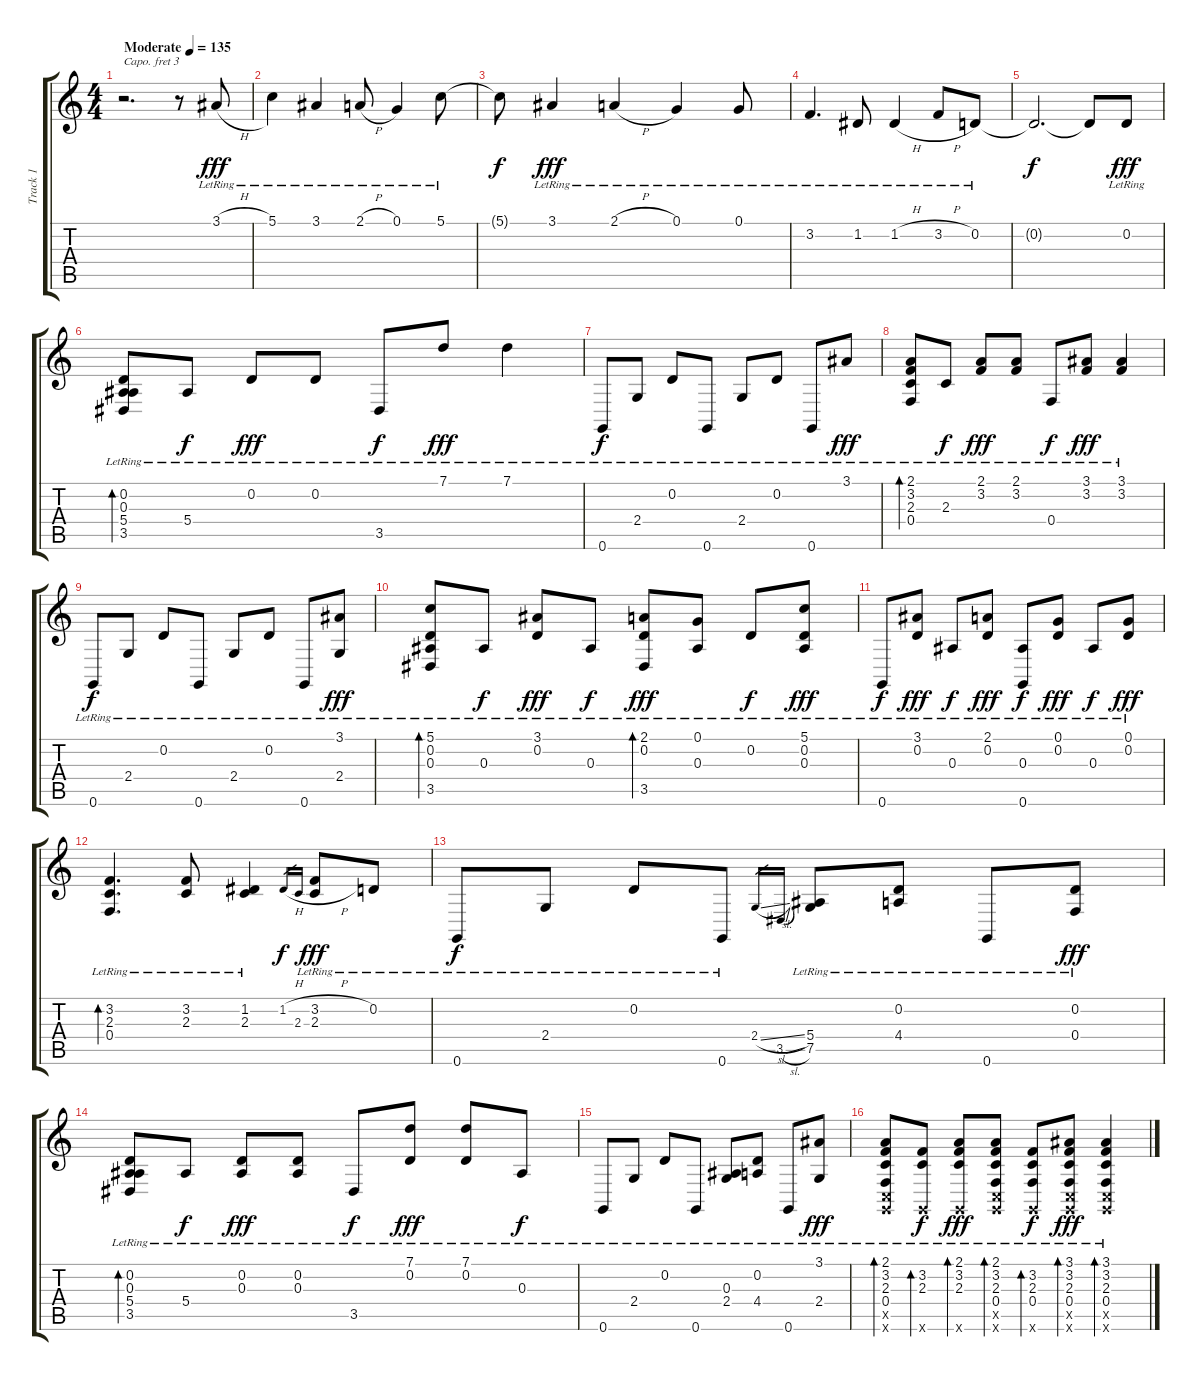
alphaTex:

\track ("Track 1" "Track 1") {instrument brightacousticpiano}
\staff {score tabs}
\capo 3
\tuning (E4 B3 G3 D3 A2 E2) {hide}
\ts (4 4)
\tempo (135 "Moderate")
\clef g2
\ks c
r.2{d dy fff instrument brightacousticpiano} r.8 3.1{h lr}.8 |
5.1{lr}.4 3.1{lr}.4 2.1{h lr}.8 0.1{lr}.4 5.1{lr}.8 |
5.1{t}.8{dy f} 3.1{lr}.4{dy fff} 2.1{h lr}.4 0.1{lr}.4 0.1{lr}.8 |
3.2{lr}.4{d} 1.2{lr}.8 1.2{h lr}.4 3.2{h lr}.8 0.2{lr}.8 |
0.2{t}.2{d dy f} 0.2{t}.8 0.2{lr}.8{dy fff} |
(0.2{lr} 0.3{lr} 5.4{lr} 3.5{lr}).8{bd 60} 5.4{lr}.8{dy f} 0.2{lr}.8{dy fff} 0.2{lr}.8 3.5{lr}.8{dy f} 7.1{lr}.8{dy fff} 7.1{lr}.4 |
0.6{lr}.8{dy f} 2.4{lr}.8 0.2{lr}.8 0.6{lr}.8 2.4{lr}.8 0.2{lr}.8 0.6{lr}.8 3.1{lr}.8{dy fff} |
(2.1{lr} 3.2{lr} 2.3{lr} 0.4{lr}).8{bd 60} 2.3{lr}.8{dy f} (2.1{lr} 3.2{lr}).8{dy fff} (2.1{lr} 3.2{lr}).8 0.4{lr}.8{dy f} (3.1{lr} 3.2{lr}).8{dy fff} (3.1{lr} 3.2{lr}).4 |
0.6{lr}.8{dy f} 2.4{lr}.8 0.2{lr}.8 0.6{lr}.8 2.4{lr}.8 0.2{lr}.8 0.6{lr}.8 (3.1{lr} 2.4{lr}).8{dy fff} |
(5.1{lr} 0.2{lr} 0.3{lr} 3.5{lr}).8{bd 60} 0.3{lr}.8{dy f} (3.1{lr} 0.2{lr}).8{dy fff} 0.3{lr}.8{dy f} (2.1{lr} 0.2{lr} 3.5{lr}).8{bd 60 dy fff} (0.1{lr} 0.3{lr}).8 0.2{lr}.8{dy f} (5.1{lr} 0.2{lr} 0.3{lr}).8{dy fff} |
0.6{lr}.8{dy f} (3.1{lr} 0.2{lr}).8{dy fff} 0.3{lr}.8{dy f} (2.1{lr} 0.2{lr}).8{dy fff} (0.3{lr} 0.6{lr}).8{dy f} (0.1{lr} 0.2{lr}).8{dy fff} 0.3{lr}.8{dy f} (0.1{lr} 0.2{lr}).8{dy fff} |
(3.2{lr} 2.3{lr} 0.4{lr}).4{d bd 60} (3.2{lr} 2.3{lr}).8 (1.2{lr} 2.3{lr}).4 1.2{h}.16{gr dy f} 2.3.16{gr} (3.2{h lr} 2.3{lr}).8{dy fff} 0.2{lr}.8 |
0.6{lr}.8{dy f} 2.4{lr}.8 0.2{lr}.8 0.6{lr}.8 2.4{sl}.16{gr} 3.5{sl}.16{gr} (5.4{lr} 7.5{lr}).8 (0.2{lr} 4.4{lr}).8 0.6{lr}.8 (0.2{lr} 0.4{lr}).8{dy fff} |
(0.2{lr} 0.3{lr} 5.4{lr} 3.5{lr}).8{bd 60} 5.4{lr}.8{dy f} (0.2{lr} 0.3{lr}).8{dy fff} (0.2{lr} 0.3{lr}).8 3.5{lr}.8{dy f} (7.1{lr} 0.2{lr}).8{dy fff} (7.1{lr} 0.2{lr}).8 0.3{lr}.8{dy f} |
0.6{lr}.8 2.4{lr}.8 0.2{lr}.8 0.6{lr}.8 (0.3{lr} 2.4{lr}).8 (0.2{lr} 4.4{lr}).8 0.6{lr}.8 (3.1{lr} 2.4{lr}).8{dy fff} |
(2.1{lr} 3.2{lr} 2.3{lr} 0.4{lr} 0.5{x} 0.6{x}).8{bd 60} (3.2{lr} 2.3{lr} 0.6{x}).8{bd 60 dy f} (2.1{lr} 3.2{lr} 2.3{lr} 0.6{x}).8{bd 60 dy fff} (2.1{lr} 3.2{lr} 2.3{lr} 0.4{lr} 0.5{x} 0.6{x}).8{bd 60} (3.2{lr} 2.3{lr} 0.4{lr} 0.6{x}).8{bd 60 dy f} (3.1{lr} 3.2{lr} 2.3{lr} 0.4{lr} 0.5{x} 0.6{x}).8{bd 60 dy fff} (3.1{lr} 3.2{lr} 2.3{lr} 0.4{lr} 0.5{x} 0.6{x}).4{bd 60}
